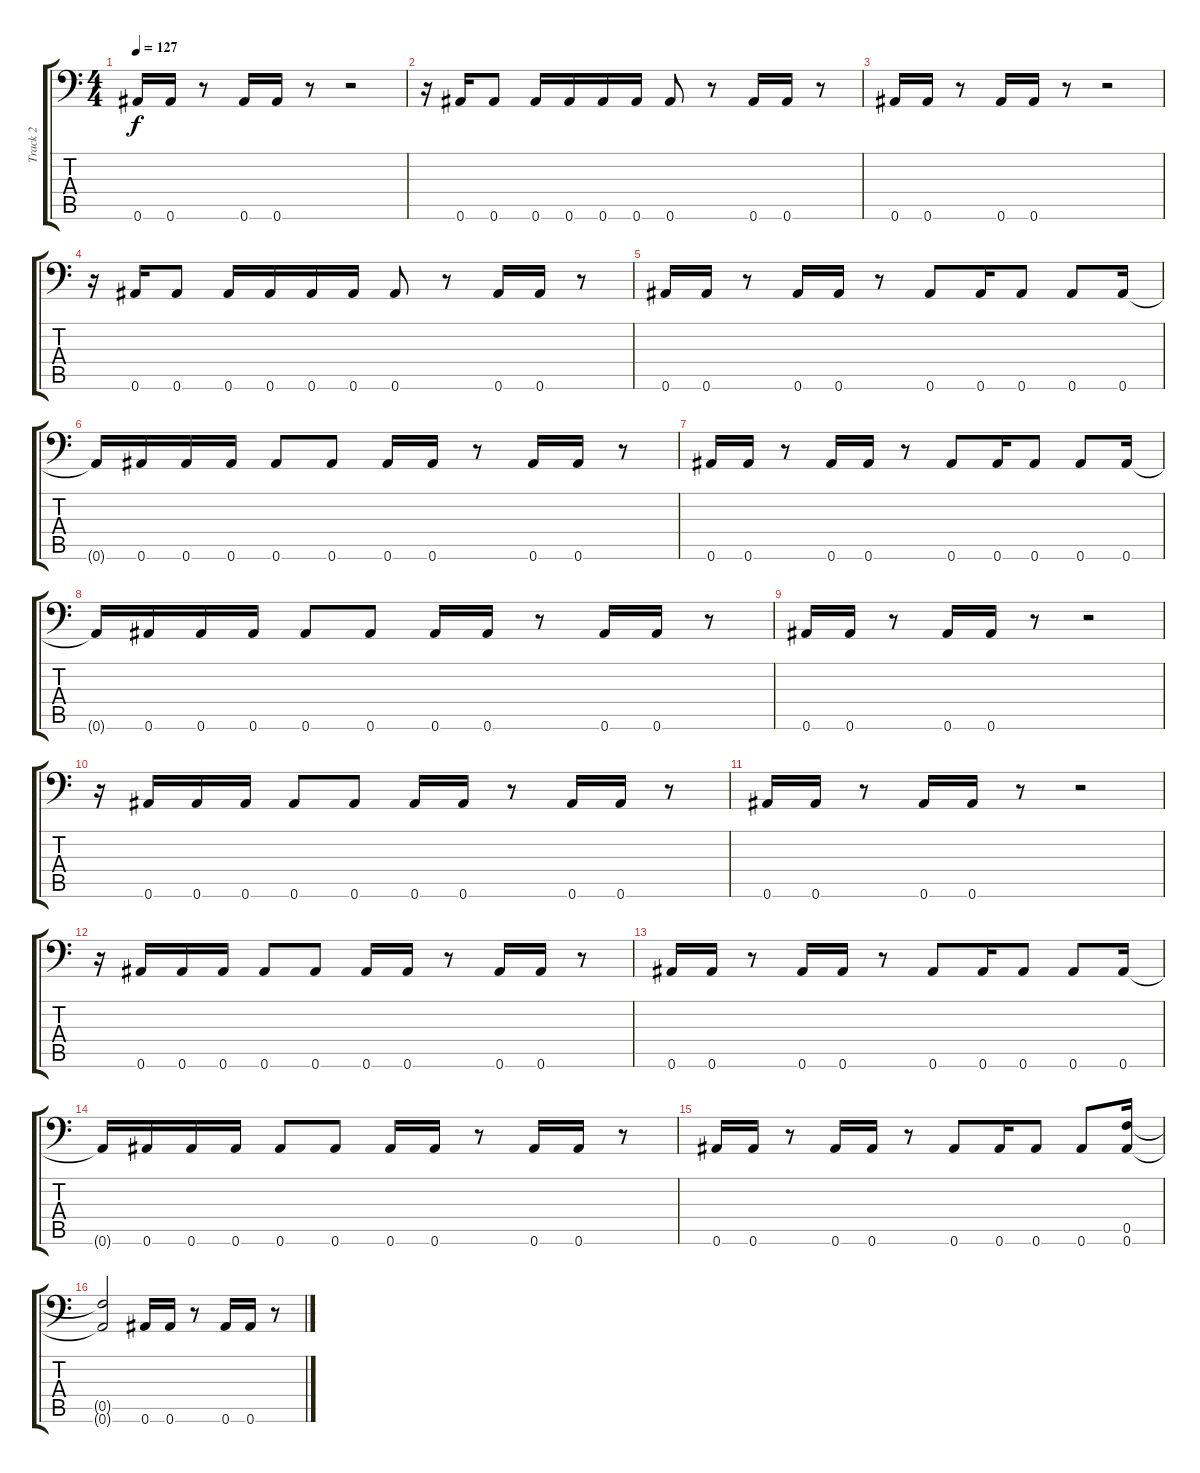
\track ("Track 2" "Track 2") {instrument distortionguitar}
\staff {score tabs}
\tuning (C4 G3 Eb3 Bb2 F2 Bb1) {hide}
\ts (4 4)
\tempo 127
\clef f4
\ks c
0.6.16{dy f} 0.6.16 r.8 0.6.16 0.6.16 r.8 r.2 |
r.16 0.6.16 0.6.8 0.6.16 0.6.16 0.6.16 0.6.16 0.6.8 r.8 0.6.16 0.6.16 r.8 |
0.6.16 0.6.16 r.8 0.6.16 0.6.16 r.8 r.2 |
r.16 0.6.16 0.6.8 0.6.16 0.6.16 0.6.16 0.6.16 0.6.8 r.8 0.6.16 0.6.16 r.8 |
0.6.16 0.6.16 r.8 0.6.16 0.6.16 r.8 0.6.8 0.6.16 0.6.8 0.6.8 0.6.16 |
0.6{t}.16 0.6.16 0.6.16 0.6.16 0.6.8 0.6.8 0.6.16 0.6.16 r.8 0.6.16 0.6.16 r.8 |
0.6.16 0.6.16 r.8 0.6.16 0.6.16 r.8 0.6.8 0.6.16 0.6.8 0.6.8 0.6.16 |
0.6{t}.16 0.6.16 0.6.16 0.6.16 0.6.8 0.6.8 0.6.16 0.6.16 r.8 0.6.16 0.6.16 r.8 |
0.6.16 0.6.16 r.8 0.6.16 0.6.16 r.8 r.2 |
r.16 0.6.16 0.6.16 0.6.16 0.6.8 0.6.8 0.6.16 0.6.16 r.8 0.6.16 0.6.16 r.8 |
0.6.16 0.6.16 r.8 0.6.16 0.6.16 r.8 r.2 |
r.16 0.6.16 0.6.16 0.6.16 0.6.8 0.6.8 0.6.16 0.6.16 r.8 0.6.16 0.6.16 r.8 |
0.6.16 0.6.16 r.8 0.6.16 0.6.16 r.8 0.6.8 0.6.16 0.6.8 0.6.8 0.6.16 |
0.6{t}.16 0.6.16 0.6.16 0.6.16 0.6.8 0.6.8 0.6.16 0.6.16 r.8 0.6.16 0.6.16 r.8 |
0.6.16 0.6.16 r.8 0.6.16 0.6.16 r.8 0.6.8 0.6.16 0.6.8 0.6.8 (0.5 0.6).16 |
(0.5{t} 0.6{t}).2 0.6.16 0.6.16 r.8 0.6.16 0.6.16 r.8
